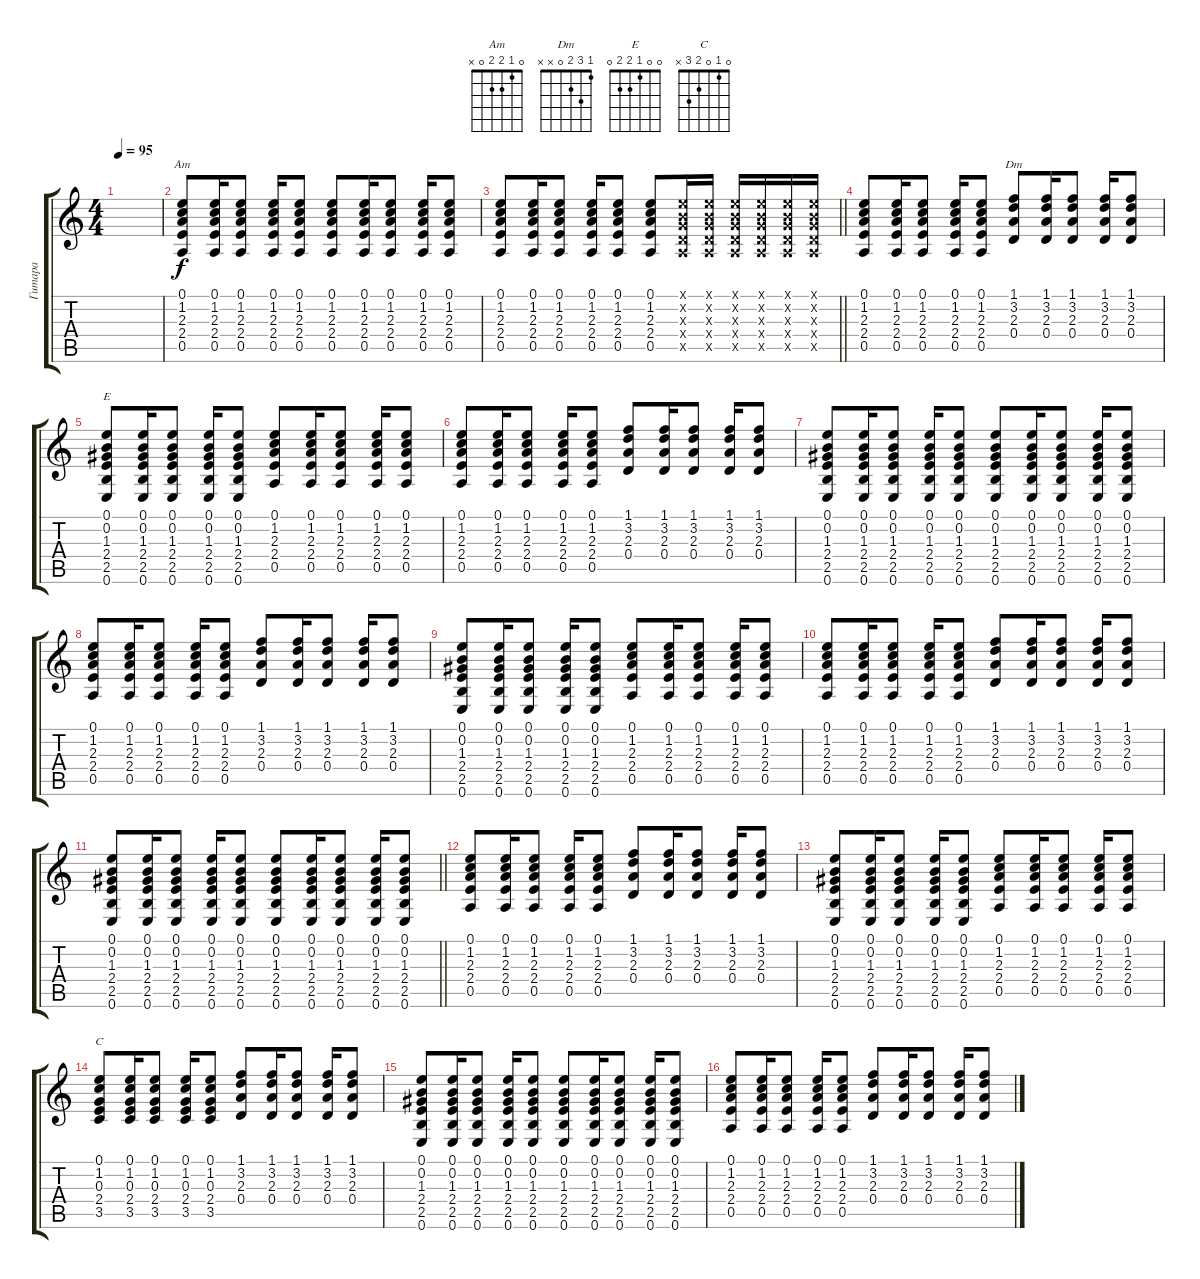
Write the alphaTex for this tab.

\track ("Гитара" "Гитара") {instrument acousticguitarsteel}
\staff {score tabs}
\tuning (E4 B3 G3 D3 A2 E2) {hide}
\chord ("Am" 0 1 2 2 0 x)
\chord ("Dm" 1 3 2 0 x x)
\chord ("E" 0 0 1 2 2 0)
\chord ("C" 0 1 0 2 3 x)
\ts (4 4)
\tempo 95
\clef g2
\ks c
|
(0.1 1.2 2.3 2.4 0.5).8{ch "Am"} (0.1 1.2 2.3 2.4 0.5).16 (0.1 1.2 2.3 2.4 0.5).8 (0.1 1.2 2.3 2.4 0.5).16 (0.1 1.2 2.3 2.4 0.5).8 (0.1 1.2 2.3 2.4 0.5).8 (0.1 1.2 2.3 2.4 0.5).16 (0.1 1.2 2.3 2.4 0.5).8 (0.1 1.2 2.3 2.4 0.5).16 (0.1 1.2 2.3 2.4 0.5).8 |
\barLineRight lightlight
(0.1 1.2 2.3 2.4 0.5).8 (0.1 1.2 2.3 2.4 0.5).16 (0.1 1.2 2.3 2.4 0.5).8 (0.1 1.2 2.3 2.4 0.5).16 (0.1 1.2 2.3 2.4 0.5).8 (0.1 1.2 2.3 2.4 0.5).8 (0.1{x} 0.2{x} 0.3{x} 0.4{x} 0.5{x}).16 (0.1{x} 0.2{x} 0.3{x} 0.4{x} 0.5{x}).16 (0.1{x} 0.2{x} 0.3{x} 0.4{x} 0.5{x}).16 (0.1{x} 0.2{x} 0.3{x} 0.4{x} 0.5{x}).16 (0.1{x} 0.2{x} 0.3{x} 0.4{x} 0.5{x}).16 (0.1{x} 0.2{x} 0.3{x} 0.4{x} 0.5{x}).16 |
(0.1 1.2 2.3 2.4 0.5).8 (0.1 1.2 2.3 2.4 0.5).16 (0.1 1.2 2.3 2.4 0.5).8 (0.1 1.2 2.3 2.4 0.5).16 (0.1 1.2 2.3 2.4 0.5).8 (1.1 3.2 2.3 0.4).8{ch "Dm"} (1.1 3.2 2.3 0.4).16 (1.1 3.2 2.3 0.4).8 (1.1 3.2 2.3 0.4).16 (1.1 3.2 2.3 0.4).8 |
(0.1 0.2 1.3 2.4 2.5 0.6).8{ch "E"} (0.1 0.2 1.3 2.4 2.5 0.6).16 (0.1 0.2 1.3 2.4 2.5 0.6).8 (0.1 0.2 1.3 2.4 2.5 0.6).16 (0.1 0.2 1.3 2.4 2.5 0.6).8 (0.1 1.2 2.3 2.4 0.5).8 (0.1 1.2 2.3 2.4 0.5).16 (0.1 1.2 2.3 2.4 0.5).8 (0.1 1.2 2.3 2.4 0.5).16 (0.1 1.2 2.3 2.4 0.5).8 |
(0.1 1.2 2.3 2.4 0.5).8 (0.1 1.2 2.3 2.4 0.5).16 (0.1 1.2 2.3 2.4 0.5).8 (0.1 1.2 2.3 2.4 0.5).16 (0.1 1.2 2.3 2.4 0.5).8 (1.1 3.2 2.3 0.4).8 (1.1 3.2 2.3 0.4).16 (1.1 3.2 2.3 0.4).8 (1.1 3.2 2.3 0.4).16 (1.1 3.2 2.3 0.4).8 |
(0.1 0.2 1.3 2.4 2.5 0.6).8 (0.1 0.2 1.3 2.4 2.5 0.6).16 (0.1 0.2 1.3 2.4 2.5 0.6).8 (0.1 0.2 1.3 2.4 2.5 0.6).16 (0.1 0.2 1.3 2.4 2.5 0.6).8 (0.1 0.2 1.3 2.4 2.5 0.6).8 (0.1 0.2 1.3 2.4 2.5 0.6).16 (0.1 0.2 1.3 2.4 2.5 0.6).8 (0.1 0.2 1.3 2.4 2.5 0.6).16 (0.1 0.2 1.3 2.4 2.5 0.6).8 |
(0.1 1.2 2.3 2.4 0.5).8 (0.1 1.2 2.3 2.4 0.5).16 (0.1 1.2 2.3 2.4 0.5).8 (0.1 1.2 2.3 2.4 0.5).16 (0.1 1.2 2.3 2.4 0.5).8 (1.1 3.2 2.3 0.4).8 (1.1 3.2 2.3 0.4).16 (1.1 3.2 2.3 0.4).8 (1.1 3.2 2.3 0.4).16 (1.1 3.2 2.3 0.4).8 |
(0.1 0.2 1.3 2.4 2.5 0.6).8 (0.1 0.2 1.3 2.4 2.5 0.6).16 (0.1 0.2 1.3 2.4 2.5 0.6).8 (0.1 0.2 1.3 2.4 2.5 0.6).16 (0.1 0.2 1.3 2.4 2.5 0.6).8 (0.1 1.2 2.3 2.4 0.5).8 (0.1 1.2 2.3 2.4 0.5).16 (0.1 1.2 2.3 2.4 0.5).8 (0.1 1.2 2.3 2.4 0.5).16 (0.1 1.2 2.3 2.4 0.5).8 |
(0.1 1.2 2.3 2.4 0.5).8 (0.1 1.2 2.3 2.4 0.5).16 (0.1 1.2 2.3 2.4 0.5).8 (0.1 1.2 2.3 2.4 0.5).16 (0.1 1.2 2.3 2.4 0.5).8 (1.1 3.2 2.3 0.4).8 (1.1 3.2 2.3 0.4).16 (1.1 3.2 2.3 0.4).8 (1.1 3.2 2.3 0.4).16 (1.1 3.2 2.3 0.4).8 |
\barLineRight lightlight
(0.1 0.2 1.3 2.4 2.5 0.6).8 (0.1 0.2 1.3 2.4 2.5 0.6).16 (0.1 0.2 1.3 2.4 2.5 0.6).8 (0.1 0.2 1.3 2.4 2.5 0.6).16 (0.1 0.2 1.3 2.4 2.5 0.6).8 (0.1 0.2 1.3 2.4 2.5 0.6).8 (0.1 0.2 1.3 2.4 2.5 0.6).16 (0.1 0.2 1.3 2.4 2.5 0.6).8 (0.1 0.2 1.3 2.4 2.5 0.6).16 (0.1 0.2 1.3 2.4 2.5 0.6).8 |
(0.1 1.2 2.3 2.4 0.5).8 (0.1 1.2 2.3 2.4 0.5).16 (0.1 1.2 2.3 2.4 0.5).8 (0.1 1.2 2.3 2.4 0.5).16 (0.1 1.2 2.3 2.4 0.5).8 (1.1 3.2 2.3 0.4).8 (1.1 3.2 2.3 0.4).16 (1.1 3.2 2.3 0.4).8 (1.1 3.2 2.3 0.4).16 (1.1 3.2 2.3 0.4).8 |
(0.1 0.2 1.3 2.4 2.5 0.6).8 (0.1 0.2 1.3 2.4 2.5 0.6).16 (0.1 0.2 1.3 2.4 2.5 0.6).8 (0.1 0.2 1.3 2.4 2.5 0.6).16 (0.1 0.2 1.3 2.4 2.5 0.6).8 (0.1 1.2 2.3 2.4 0.5).8 (0.1 1.2 2.3 2.4 0.5).16 (0.1 1.2 2.3 2.4 0.5).8 (0.1 1.2 2.3 2.4 0.5).16 (0.1 1.2 2.3 2.4 0.5).8 |
(0.1 1.2 0.3 2.4 3.5).8{ch "C"} (0.1 1.2 0.3 2.4 3.5).16 (0.1 1.2 0.3 2.4 3.5).8 (0.1 1.2 0.3 2.4 3.5).16 (0.1 1.2 0.3 2.4 3.5).8 (1.1 3.2 2.3 0.4).8 (1.1 3.2 2.3 0.4).16 (1.1 3.2 2.3 0.4).8 (1.1 3.2 2.3 0.4).16 (1.1 3.2 2.3 0.4).8 |
(0.1 0.2 1.3 2.4 2.5 0.6).8 (0.1 0.2 1.3 2.4 2.5 0.6).16 (0.1 0.2 1.3 2.4 2.5 0.6).8 (0.1 0.2 1.3 2.4 2.5 0.6).16 (0.1 0.2 1.3 2.4 2.5 0.6).8 (0.1 0.2 1.3 2.4 2.5 0.6).8 (0.1 0.2 1.3 2.4 2.5 0.6).16 (0.1 0.2 1.3 2.4 2.5 0.6).8 (0.1 0.2 1.3 2.4 2.5 0.6).16 (0.1 0.2 1.3 2.4 2.5 0.6).8 |
(0.1 1.2 2.3 2.4 0.5).8 (0.1 1.2 2.3 2.4 0.5).16 (0.1 1.2 2.3 2.4 0.5).8 (0.1 1.2 2.3 2.4 0.5).16 (0.1 1.2 2.3 2.4 0.5).8 (1.1 3.2 2.3 0.4).8 (1.1 3.2 2.3 0.4).16 (1.1 3.2 2.3 0.4).8 (1.1 3.2 2.3 0.4).16 (1.1 3.2 2.3 0.4).8
